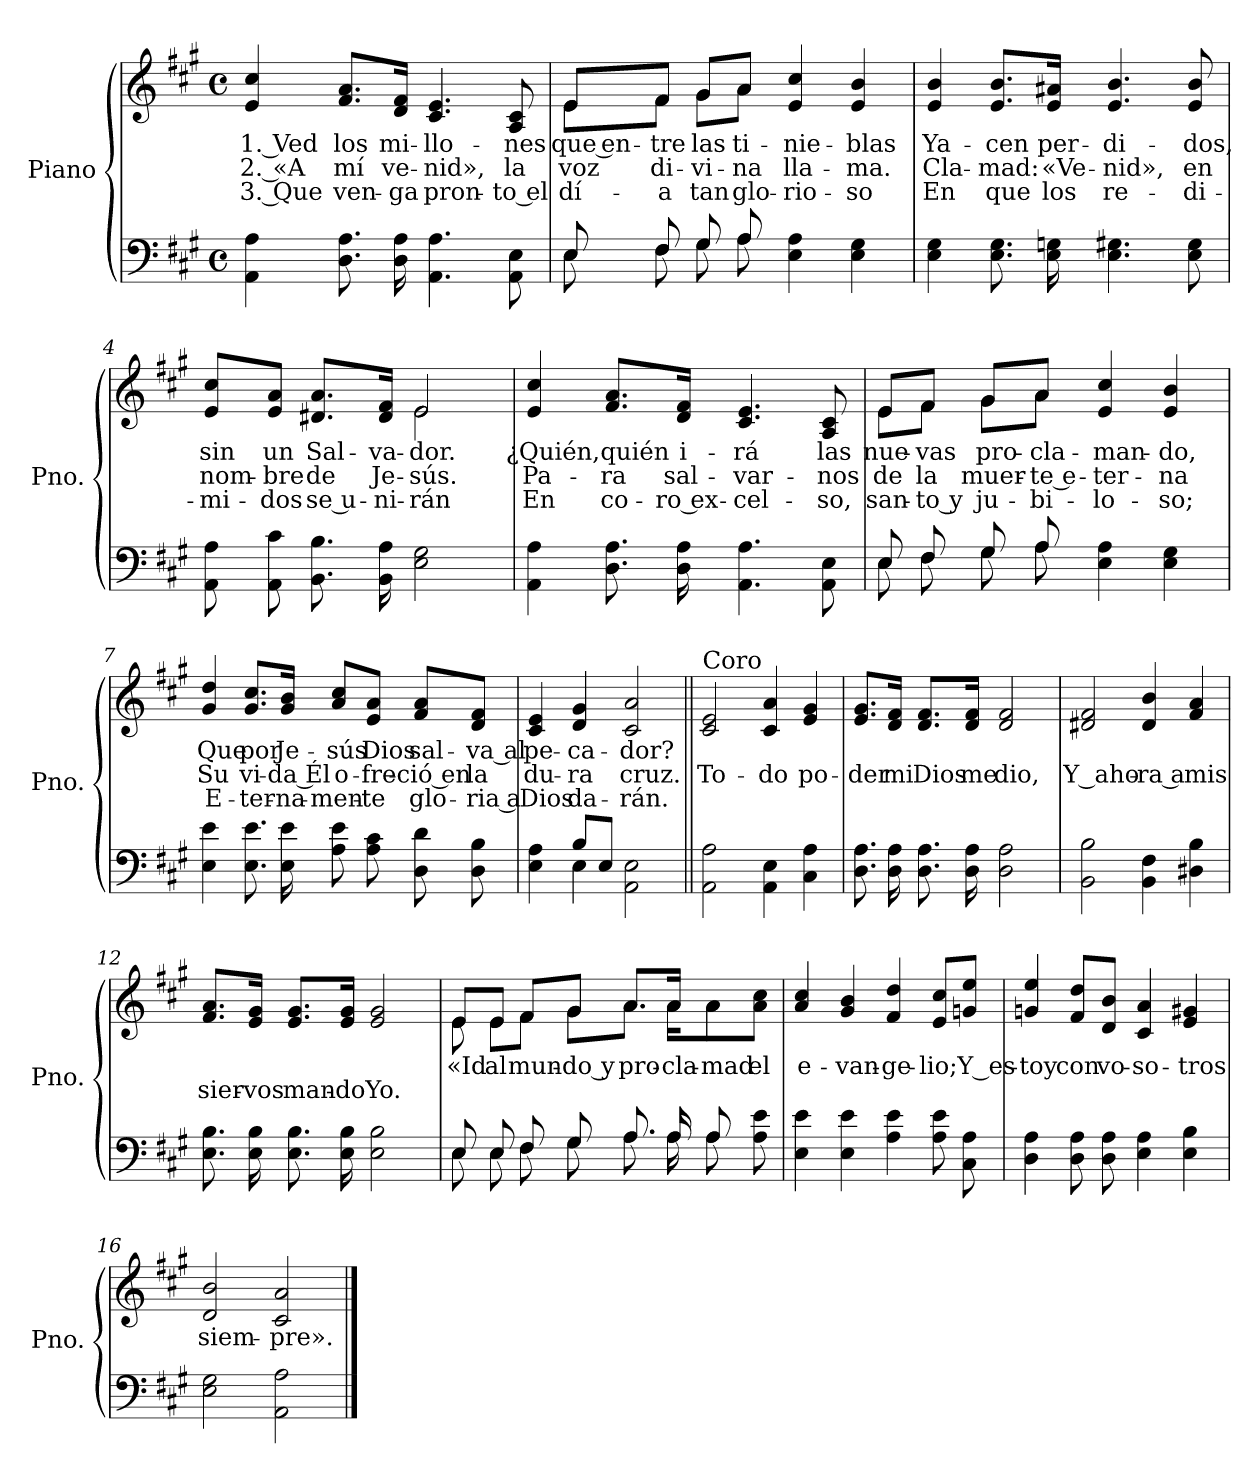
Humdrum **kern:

**kern	**kern	**text	**text	**text
*part1	*part1	*part1	*part1	*part1
*staff2	*staff1	*staff1	*staff1	*staff1
*I"Piano	*	*	*	*
*I'Pno.	*	*	*	*
*stria5	*stria5	*	*	*
*clefF4	*clefG2	*	*	*
*k[f#c#g#]	*k[f#c#g#]	*	*	*
*M4/4	*M4/4	*	*	*
*met(c)	*met(c)	*	*	*
=1	=1	=1	=1	=1
!	!	!LO:LY:b	!LO:LY:b	!LO:LY:b
4AA\ 4A\	4e/ 4cc#/	1. Ved	2. «A	3. Que
!	!	!LO:LY:b	!LO:LY:b	!LO:LY:b
8.D\ 8.A\	8.f#/ 8.a/L	los	mí	ven-
!	!	!LO:LY:b	!LO:LY:b	!LO:LY:b
16D\ 16A\	16d/ 16f#/Jk	mi-	ve-	-ga
!	!	!LO:LY:b	!LO:LY:b	!LO:LY:b
4.AA\ 4.A\	4.c#/ 4.e/	-llo-	-nid»,	pron-
!	!	!LO:LY:b	!LO:LY:b	!LO:LY:b
8AA\ 8E\	8A/ 8c#/	-nes	la	-to el
=2	=2	=2	=2	=2
*^	*	*	*	*
!	!	!	!LO:LY:b	!LO:LY:b	!LO:LY:b
*	*	*^	*	*	*
8E/	8E\	8e/L	8e\L	que en-	voz	dí-
!	!	!	!	!LO:LY:b	!LO:LY:b	!LO:LY:b
8F#/	8F#\	8f#/J	8f#\J	-tre	di-	-a
!	!	!	!	!LO:LY:b	!LO:LY:b	!LO:LY:b
8G#/	8G#\	8g#/L	8g#\L	las	-vi-	tan
!	!	!	!	!LO:LY:b	!LO:LY:b	!LO:LY:b
8A/	8A\	8a/J	8a\J	ti-	-na	glo-
!	!	!	!	!LO:LY:b	!LO:LY:b	!LO:LY:b
4E\ 4A\	2ryy	4e/ 4cc#/	2ryy	-nie-	lla-	-rio-
!	!	!	!	!LO:LY:b	!LO:LY:b	!LO:LY:b
4E\ 4G#\	.	4e/ 4b/	.	-blas	-ma.	-so
*v	*v	*	*	*	*	*
*	*v	*v	*	*	*
=3	=3	=3	=3	=3
!	!	!LO:LY:b	!LO:LY:b	!LO:LY:b
4E\ 4G#\	4e/ 4b/	Ya-	Cla-	En
!	!	!LO:LY:b	!LO:LY:b	!LO:LY:b
8.E\ 8.G#\	8.e/ 8.b/L	-cen	-mad:	que
!	!	!LO:LY:b	!LO:LY:b	!LO:LY:b
16E\ 16Gn\	16e/ 16a#X/Jk	per-	«Ve-	los
!	!	!LO:LY:b	!LO:LY:b	!LO:LY:b
4.E\ 4.G#X\	4.e/ 4.b/	-di-	-nid»,	re-
!	!	!LO:LY:b	!LO:LY:b	!LO:LY:b
8E\ 8G#\	8e/ 8b/	-dos,	en	-di-
=4	=4	=4	=4	=4
!	!	!LO:LY:b	!LO:LY:b	!LO:LY:b
*	*^	*	*	*
8AA\ 8A\	8e/ 8cc#/L	2ryy	sin	nom-	-mi-
!	!	!	!LO:LY:b	!LO:LY:b	!LO:LY:b
8AA\ 8c#\	8e/ 8a/J	.	un	-bre	-dos
!	!	!	!LO:LY:b	!LO:LY:b	!LO:LY:b
8.BB\ 8.B\	8.d#X/ 8.a/L	.	Sal-	de	se u-
!	!	!	!LO:LY:b	!LO:LY:b	!LO:LY:b
16BB\ 16A\	16d#/ 16f#/Jk	.	-va-	Je-	-ni-
!	!	!	!LO:LY:b	!LO:LY:b	!LO:LY:b
2E\ 2G#\	2e/	2e\	-dor.	-sús.	-rán
!!LO:LB:g=z
=5	=5	=5	=5	=5	=5
!	!	!	!LO:LY:b	!LO:LY:b	!LO:LY:b
*	*v	*v	*	*	*
4AA\ 4A\	4e/ 4cc#/	¿Quién,	Pa-	En
!	!	!LO:LY:b	!LO:LY:b	!LO:LY:b
8.D\ 8.A\	8.f#/ 8.a/L	quién	-ra	co-
!	!	!LO:LY:b	!LO:LY:b	!LO:LY:b
16D\ 16A\	16d/ 16f#/Jk	i-	sal-	-ro ex-
!	!	!LO:LY:b	!LO:LY:b	!LO:LY:b
4.AA\ 4.A\	4.c#/ 4.e/	-rá	-var-	-cel-
!	!	!LO:LY:b	!LO:LY:b	!LO:LY:b
8AA\ 8E\	8A/ 8c#/	las	-nos	-so,
=6	=6	=6	=6	=6
*^	*	*	*	*
!	!	!	!LO:LY:b	!LO:LY:b	!LO:LY:b
*	*	*^	*	*	*
8E/	8E\	8e/L	8e\L	nue-	de	san-
!	!	!	!	!LO:LY:b	!LO:LY:b	!LO:LY:b
8F#/	8F#\	8f#/J	8f#\J	-vas	la	-to y
!	!	!	!	!LO:LY:b	!LO:LY:b	!LO:LY:b
8G#/	8G#\	8g#/L	8g#\L	pro-	muer-	ju-
!	!	!	!	!LO:LY:b	!LO:LY:b	!LO:LY:b
8A/	8A\	8a/J	8a\J	-cla-	-te e-	-bi-
!	!	!	!	!LO:LY:b	!LO:LY:b	!LO:LY:b
4E\ 4A\	2ryy	4e/ 4cc#/	2ryy	-man-	-ter-	-lo-
!	!	!	!	!LO:LY:b	!LO:LY:b	!LO:LY:b
4E\ 4G#\	.	4e/ 4b/	.	-do,	-na	-so;
*v	*v	*	*	*	*	*
*	*v	*v	*	*	*
=7	=7	=7	=7	=7
!	!	!LO:LY:b	!LO:LY:b	!LO:LY:b
4E\ 4e\	4g#/ 4dd/	Que	Su	E-
!	!	!LO:LY:b	!LO:LY:b	!LO:LY:b
8.E\ 8.e\	8.g#/ 8.cc#/L	por	vi-	-ter-
!	!	!LO:LY:b	!LO:LY:b	!LO:LY:b
16E\ 16e\	16g#/ 16b/Jk	Je-	-da Él	-na-
!	!	!LO:LY:b	!LO:LY:b	!LO:LY:b
8A\ 8e\	8a/ 8cc#/L	-sús	o-	-men-
!	!	!LO:LY:b	!LO:LY:b	!LO:LY:b
8A\ 8c#\	8e/ 8a/J	Dios	-fre-	-te
!	!	!LO:LY:b	!LO:LY:b	!LO:LY:b
8D\ 8d\	8f#/ 8a/L	sal-	-ció en	glo-
!	!	!LO:LY:b	!LO:LY:b	!LO:LY:b
8D\ 8B\	8d/ 8f#/J	-va al	la	-ria a
=8	=8	=8	=8	=8
*^	*	*	*	*
!	!	!	!LO:LY:b	!LO:LY:b	!LO:LY:b
4E\ 4A\	4ryy	4c#/ 4e/	pe-	du-	Dios
!	!	!	!LO:LY:b	!LO:LY:b	!LO:LY:b
8B/L	4E\	4d/ 4g#/	-ca-	-ra	da-
8E/J	.	.	.	.	.
!	!	!	!LO:LY:b	!LO:LY:b	!LO:LY:b
2AA\ 2E\	2ryy	2c#/ 2a/	-dor?	cruz.	-rán.
!!LO:LB:g=z
=9||	=9||	=9||	=9||	=9||	=9||
!	!	!LO:TX:a:t=Coro	!	!	!
!	!	!	!	!LO:LY:b	!
*v	*v	*	*	*	*
2AA\ 2A\	2c#/ 2e/	.	To-	.
!	!	!	!LO:LY:b	!
4AA\ 4E\	4c#/ 4a/	.	-do	.
!	!	!	!LO:LY:b	!
4C#\ 4A\	4e/ 4g#/	.	po-	.
=10	=10	=10	=10	=10
!	!	!	!LO:LY:b	!
8.D\ 8.A\	8.e/ 8.g#/L	.	-der	.
!	!	!	!LO:LY:b	!
16D\ 16A\	16d/ 16f#/Jk	.	mi	.
!	!	!	!LO:LY:b	!
8.D\ 8.A\	8.d/ 8.f#/L	.	Dios	.
!	!	!	!LO:LY:b	!
16D\ 16A\	16d/ 16f#/Jk	.	me	.
!	!	!	!LO:LY:b	!
2D\ 2A\	2d/ 2f#/	.	dio,	.
=11	=11	=11	=11	=11
!	!	!	!LO:LY:b	!
2BB\ 2B\	2d#X/ 2f#/	.	Y aho-	.
!	!	!	!LO:LY:b	!
4BB\ 4F#\	4d#/ 4b/	.	-ra a	.
!	!	!	!LO:LY:b	!
4D#X\ 4B\	4f#/ 4a/	.	mis	.
=12	=12	=12	=12	=12
!	!	!	!LO:LY:b	!
8.E\ 8.B\	8.f#/ 8.a/L	.	sier-	.
!	!	!	!LO:LY:b	!
16E\ 16B\	16e/ 16g#/Jk	.	-vos	.
!	!	!	!LO:LY:b	!
8.E\ 8.B\	8.e/ 8.g#/L	.	man-	.
!	!	!	!LO:LY:b	!
16E\ 16B\	16e/ 16g#/Jk	.	-do	.
!	!	!	!LO:LY:b	!
2E\ 2B\	2e/ 2g#/	.	Yo.	.
!!LO:LB:g=z
=13	=13	=13	=13	=13
*^	*	*	*	*
!	!	!	!LO:LY:b	!	!
*	*	*^	*	*	*
8E/	8E\	8e/L	8e\	«Id	.	.
!	!	!	!	!LO:LY:b	!	!
8E/	8E\	8e/J	8e\L	al	.	.
!	!	!	!	!LO:LY:b	!	!
8F#/	8F#\	8f#/L	8f#\J	mun-	.	.
!	!	!	!	!LO:LY:b	!	!
8G#/	8G#\	8g#/J	8g#\L	-do y	.	.
!	!	!	!	!LO:LY:b	!	!
8.A/	8.A\	8.a/L	8.a\J	pro-	.	.
!	!	!	!	!LO:LY:b	!	!
16A/	16A\	16a/Jk	16a\KL	-cla-	.	.
!	!	!	!	!LO:LY:b	!	!
8A/	8A\	8a\L	8a\J	-mad	.	.
!	!	!	!	!LO:LY:b	!	!
8A\ 8e\	8ryy	8a\ 8cc#\J	8ryy	el	.	.
=14	=14	=14	=14	=14	=14	=14
!	!	!	!	!LO:LY:b	!	!
*v	*v	*	*	*	*	*
*	*v	*v	*	*	*
4E\ 4e\	4a/ 4cc#/	e-	.	.
!	!	!LO:LY:b	!	!
4E\ 4e\	4g#/ 4b/	-van-	.	.
!	!	!LO:LY:b	!	!
4A\ 4e\	4f#/ 4dd/	-ge-	.	.
!	!	!LO:LY:b	!	!
8A\ 8e\	8e/ 8cc#/L	-lio;	.	.
!	!	!LO:LY:b	!	!
8C#\ 8A\	8gn/ 8ee/J	Y es-	.	.
=15	=15	=15	=15	=15
!	!	!LO:LY:b	!	!
4D\ 4A\	4gn/ 4ee/	-toy	.	.
!	!	!LO:LY:b	!	!
8D\ 8A\	8f#/ 8dd/L	con	.	.
!	!	!LO:LY:b	!	!
8D\ 8A\	8d/ 8b/J	vo-	.	.
!	!	!LO:LY:b	!	!
4E\ 4A\	4c#/ 4a/	-so-	.	.
!	!	!LO:LY:b	!	!
4E\ 4B\	4e/ 4g#X/	-tros	.	.
=16	=16	=16	=16	=16
!	!	!LO:LY:b	!	!
2E\ 2G#\	2d/ 2b/	siem-	.	.
!	!	!LO:LY:b	!	!
2AA\ 2A\	2c#/ 2a/	-pre».	.	.
==	==	==	==	==
*-	*-	*-	*-	*-
